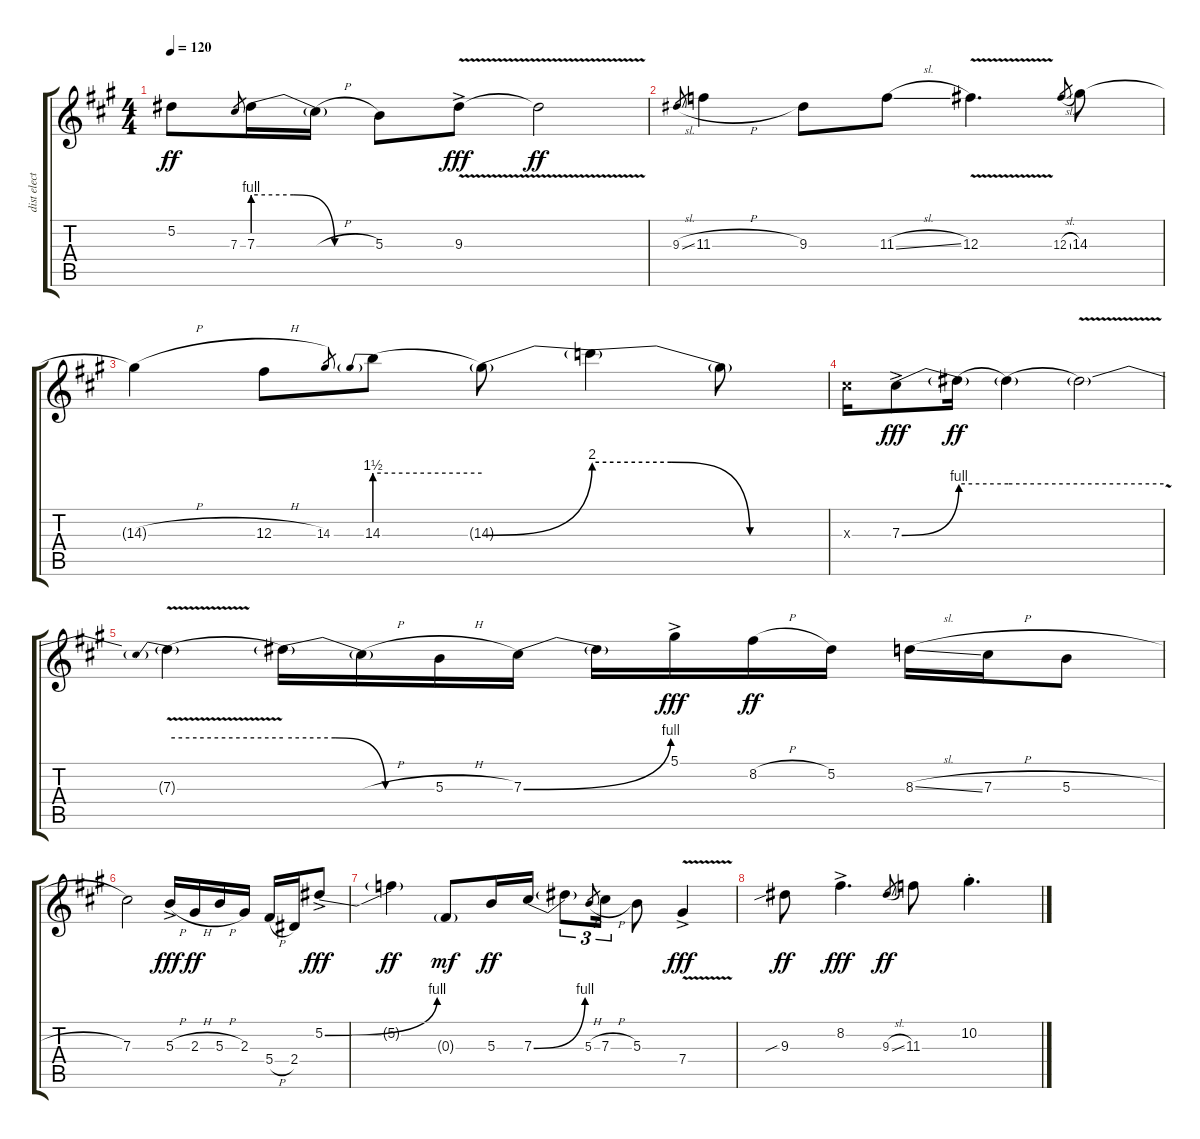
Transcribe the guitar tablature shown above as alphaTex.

\track ("dist electric (see performance notes)" "dist elect") {instrument overdrivenguitar}
\staff {score tabs}
\tuning (Eb4 Bb3 Gb3 Db3 Ab2 Eb2) {hide}
\ts (4 4)
\tempo 120
\clef g2
\ks a
5.2.8{dy ff} 7.3.8{gr} 7.3{be (custom 0 4 20 4 40 0 60 0)}.16 7.3{h t}.16 5.3.8 9.3{v ac}.8{dy fff} 9.3{v t}.2{dy ff} |
9.3{sl}.8{gr} 11.3{h}.4 9.3.8 11.3{sl}.8 12.3{v}.4{d} 12.3{sl}.8{gr} 14.3.8 |
14.3{h t}.4 12.3{h}.8 14.3.8{gr} 14.3{be (prebend 0 6 60 6)}.8 14.3{be (bend 0 0 60 8) t}.8 14.3{be (custom 0 8 20 8 40 0 60 0) t}.4 14.3{t}.8 |
7.3{x}.16 7.3{be (bend 0 0 60 4) ac}.8{dy fff} 7.3{be (hold 0 4 60 4) t}.16{dy ff} 7.3{be (hold 0 4 60 4) t}.4 7.3{v t}.2 |
7.3{be (prebend 0 4 60 4) t}.4 7.3{be (custom 0 4 20 4 40 0 60 0) t}.16 7.3{h t}.16 5.3{h}.16 7.3{be (bend 0 0 60 4)}.16 7.3{t}.16 5.1{ac}.16{dy fff} 8.2{h}.16{dy ff} 5.2.16 8.3{sl}.16 7.3{h}.16 5.3{h}.8 |
7.3.2 5.3{h ac}.16{dy fff} 2.3{h}.16{dy ff} 5.3{h}.16 2.3.16 5.4{h}.16 2.4.16 5.2{be (bend 0 0 60 4) ac}.8{dy fff} |
5.2{t}.4{dy ff} 0.3{g}.8{dy mf} 5.3.16{dy ff} 7.3{be (bend 0 0 60 4)}.16 7.3{t}.8{tu (3 2)} 5.3{h}.8{gr} 7.3{h}.16{tu (3 2)} 5.3.8 7.4{v ac}.4{dy fff} |
9.3{sib}.8{dy ff} 8.2{ac}.4{d dy fff} 9.3{sl}.8{gr dy ff} 11.3.8 10.2{st}.4{d}
